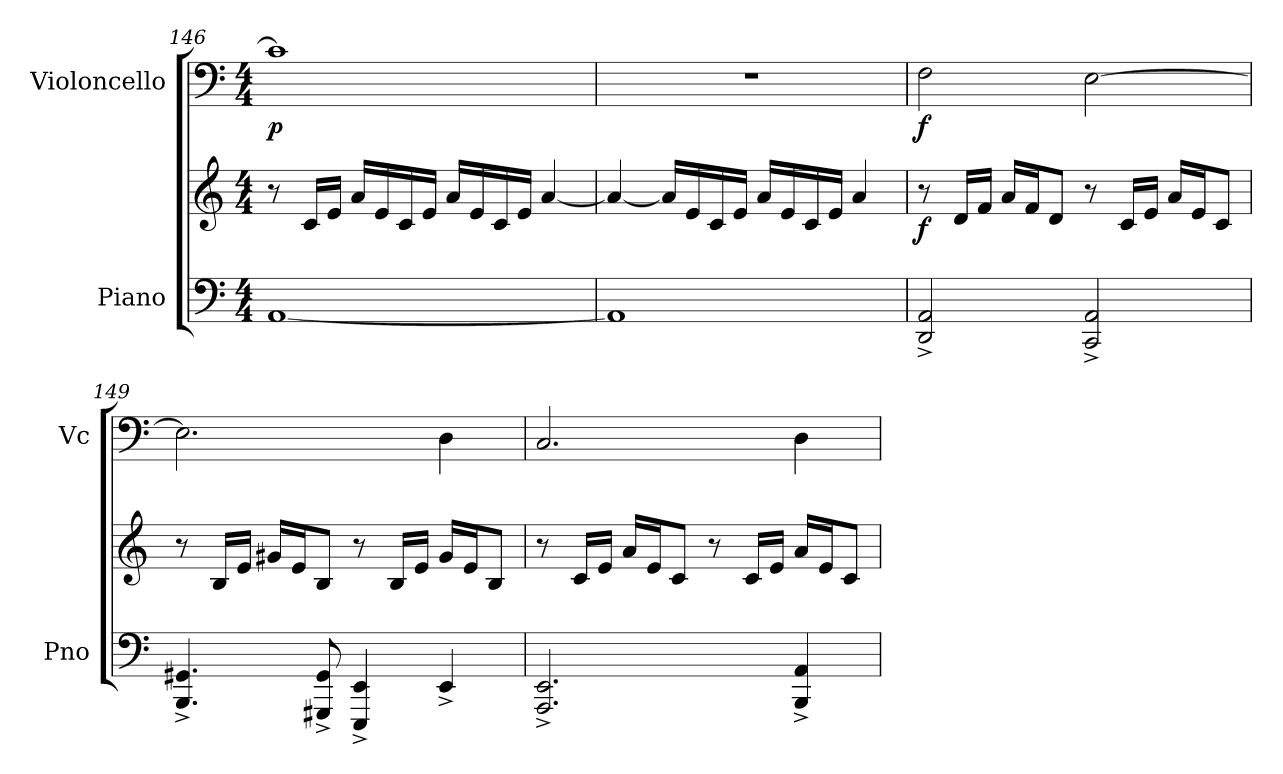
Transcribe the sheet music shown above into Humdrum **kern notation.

**kern	**kern	**dynam	**kern	**dynam
*part2	*part2	*part2	*part1	*part1
*staff3	*staff2	*staff2/3	*staff1	*staff1
*I"Piano	*	*	*I"Violoncello	*
*I'Pno	*	*	*I'Vc	*
!!LO:LB:g=z
*clefF4	*clefG2	*	*clefF4	*
*k[]	*k[]	*	*k[]	*
*M4/4	*M4/4	*	*M4/4	*
=146	=146	=146	=146	=146
!	!	!	!	!LO:DY:b
[1AA	8r	.	1c]	p
.	16c/LL	.	.	.
.	16e/JJ	.	.	.
.	16a/LL	.	.	.
.	16e/	.	.	.
.	16c/	.	.	.
.	16e/JJ	.	.	.
.	16a/LL	.	.	.
.	16e/	.	.	.
.	16c/	.	.	.
.	16e/JJ	.	.	.
.	[4a/	.	.	.
=147	=147	=147	=147	=147
1AA]	4a/_	.	1r	.
.	16a/LL]	.	.	.
.	16e/	.	.	.
.	16c/	.	.	.
.	16e/JJ	.	.	.
.	16a/LL	.	.	.
.	16e/	.	.	.
.	16c/	.	.	.
.	16e/JJ	.	.	.
.	4a/	.	.	.
=148	=148	=148	=148	=148
!	!	!LO:DY:b	!	!LO:DY:b
2DD/^ 2AA/^	8r	f	2F\	f
.	16d/LL	.	.	.
.	16f/JJ	.	.	.
.	16a/LL	.	.	.
.	16f/J	.	.	.
.	8d/J	.	.	.
2CC/^ 2AA/^	8r	.	[2E\	.
.	16c/LL	.	.	.
.	16e/JJ	.	.	.
.	16a/LL	.	.	.
.	16e/J	.	.	.
.	8c/J	.	.	.
=149	=149	=149	=149	=149
4.BBB/^ 4.GG#X/^	8r	.	2.E\]	.
.	16B/LL	.	.	.
.	16e/JJ	.	.	.
.	16g#X/LL	.	.	.
.	16e/J	.	.	.
8GGG#X/^ 8GG#/^	8B/J	.	.	.
4EEE/^ 4EE/^	8r	.	.	.
.	16B/LL	.	.	.
.	16e/JJ	.	.	.
4EE^/	16g#/LL	.	4D\	.
.	16e/J	.	.	.
.	8B/J	.	.	.
!!LO:LB:g=z
=150	=150	=150	=150	=150
2.AAA/^ 2.EE/^	8r	.	2.C/	.
.	16c/LL	.	.	.
.	16e/JJ	.	.	.
.	16a/LL	.	.	.
.	16e/J	.	.	.
.	8c/J	.	.	.
.	8r	.	.	.
.	16c/LL	.	.	.
.	16e/JJ	.	.	.
4BBB/^ 4AA/^	16a/LL	.	4D\	.
.	16e/J	.	.	.
.	8c/J	.	.	.
=	=	=	=	=
*-	*-	*-	*-	*-
